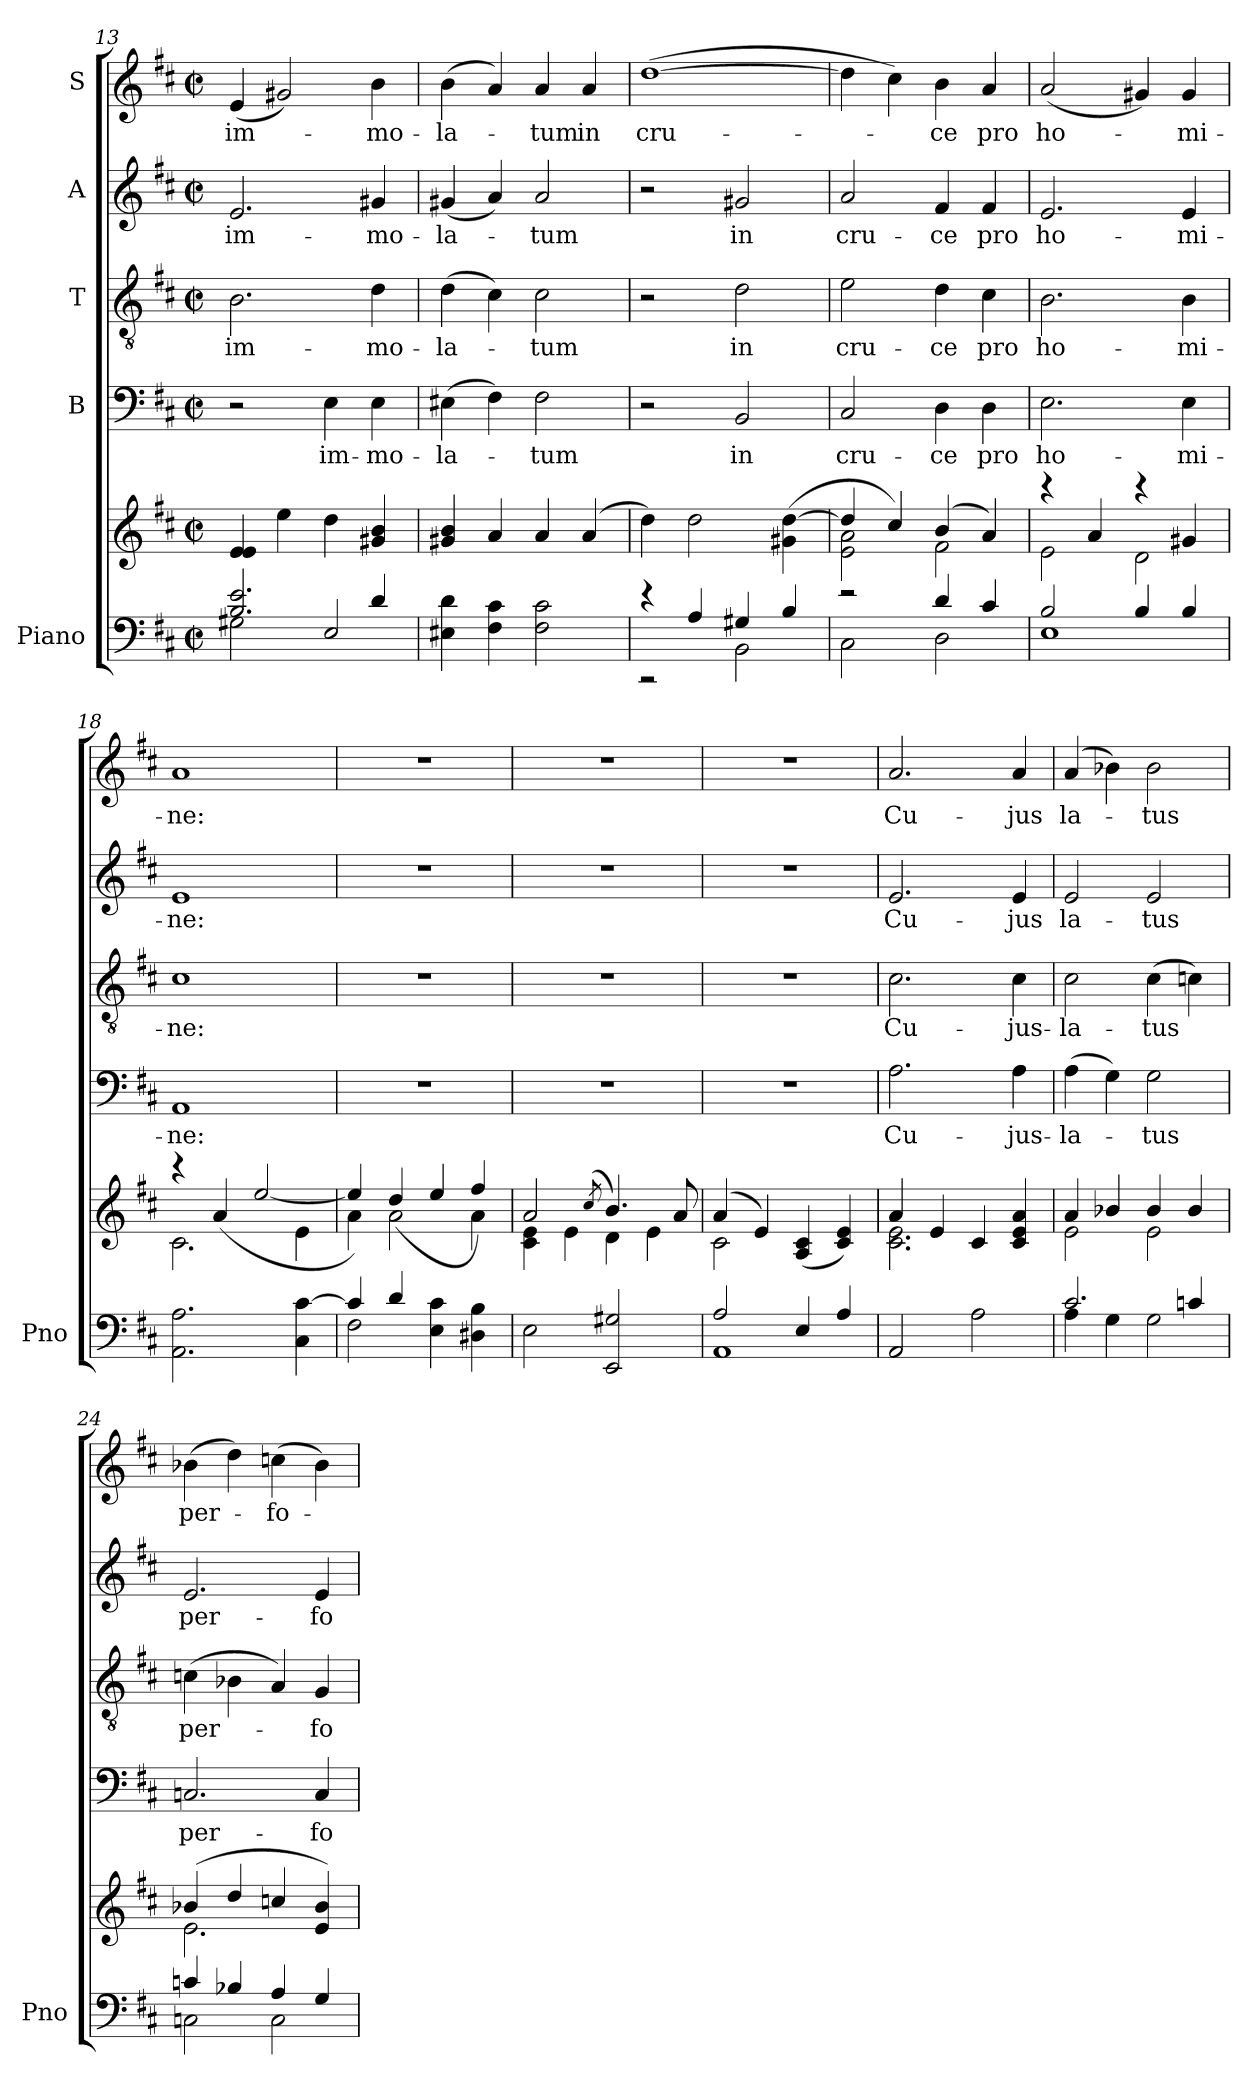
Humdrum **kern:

**kern	**kern	**kern	**text	**kern	**text	**kern	**text	**kern	**text
*part5	*part5	*part4	*part4	*part3	*part3	*part2	*part2	*part1	*part1
*staff6	*staff5	*staff4	*staff4	*staff3	*staff3	*staff2	*staff2	*staff1	*staff1
*I"Piano	*	*I"B	*	*I"T	*	*I"A	*	*I"S	*
*I'Pno	*	*	*	*	*	*	*	*	*
*clefF4	*clefG2	*clefF4	*	*clefGv2	*	*clefG2	*	*clefG2	*
*k[f#c#]	*k[f#c#]	*k[f#c#]	*	*k[f#c#]	*	*k[f#c#]	*	*k[f#c#]	*
*M2/2	*M2/2	*M2/2	*	*M2/2	*	*M2/2	*	*M2/2	*
*met(c|)	*met(c|)	*met(c|)	*	*met(c|)	*	*met(c|)	*	*met(c|)	*
=13	=13	=13	=13	=13	=13	=13	=13	=13	=13
*^	*	*	*	*	*	*	*	*	*
2G#X\	2.B/ 2.e/	4e/ 4e/	2r	.	2.B\	im-	2.e/	im-	(4e/	im-
.	.	4ee\	.	.	.	.	.	.	2g#X/)	.
2E/	.	4dd\	4E\	im-	.	.	.	.	.	.
.	4d/	4g#X/ 4b/	4E\	-mo-	4d\	-mo-	4g#X/	-mo-	4b\	-mo-
*v	*v	*	*	*	*	*	*	*	*	*
=14	=14	=14	=14	=14	=14	=14	=14	=14	=14
4E#X\ 4d\	4g#X/ 4b/	(4E#X\	-la-	(4d\	-la-	(4g#X/	-la-	(4b\	-la-
4F#\ 4c#\	4a/	4F#\)	.	4c#\)	.	4a/)	.	4a/)	.
2F#\ 2c#\	4a/	2F#\	-tum	2c#\	-tum	2a/	-tum	4a/	-tum
.	(4a/	.	.	.	.	.	.	4a/	in
!!LO:PB:g=z
=15	=15	=15	=15	=15	=15	=15	=15	=15	=15
*^	*	*	*	*	*	*	*	*	*
2rCC	4re	4dd\)	2r	.	2r	.	2r	.	(>[1dd	cru-
.	4A/	2dd\	.	.	.	.	.	.	.	.
2BB\	4G#X/	.	2BB/	in	2d\	in	2g#X/	in	.	.
.	4B/	(>4g#X\ [4dd\	.	.	.	.	.	.	.	.
=16	=16	=16	=16	=16	=16	=16	=16	=16	=16	=16
*	*	*^	*	*	*	*	*	*	*	*
2C#\	2re	4dd/]	2e\ 2a\	2C#/	cru-	2e\	cru-	2a/	cru-	4dd\]	.
.	.	4cc#/)	.	.	.	.	.	.	.	4cc#\)	.
2D\	4d/	(4b/	2f#\	4D\	-ce	4d\	-ce	4f#/	-ce	4b\	-ce
.	4c#/	4a/)	.	4D\	pro	4c#\	pro	4f#/	pro	4a/	pro
=17	=17	=17	=17	=17	=17	=17	=17	=17	=17	=17	=17
1E	2B/	2e\	4rccc	2.E\	ho-	2.B\	ho-	2.e/	ho-	(2a/	ho-
.	.	.	4a/	.	.	.	.	.	.	.	.
.	4B/	2d\	4rccc	.	.	.	.	.	.	4g#X/)	.
.	4B/	.	4g#X/	4E\	-mi-	4B\	mi-	4e/	-mi-	4g#/	-mi-
*v	*v	*	*	*	*	*	*	*	*	*	*
=18	=18	=18	=18	=18	=18	=18	=18	=18	=18	=18
2.AA\ 2.A\	2.c#\	4rccc	1AA	-ne:	1c#	-ne:	1e	-ne:	1a	-ne:
.	.	(4a/	.	.	.	.	.	.	.	.
.	.	[2ee/	.	.	.	.	.	.	.	.
4C#\ [4c#\	4e\	.	.	.	.	.	.	.	.	.
=19	=19	=19	=19	=19	=19	=19	=19	=19	=19	=19
*^	*	*	*	*	*	*	*	*	*	*
4c#/]	2F#\	4a\	4ee/])	1r	.	1r	.	1r	.	1r	.
4d/	.	2a\	(4dd/	.	.	.	.	.	.	.	.
4E\ 4c#\	2ryy	.	4ee/	.	.	.	.	.	.	.	.
4D#X\ 4B\	.	4a\	4ff#/)	.	.	.	.	.	.	.	.
*v	*v	*	*	*	*	*	*	*	*	*	*
=20	=20	=20	=20	=20	=20	=20	=20	=20	=20	=20
2E\	2a/	4c#\ 4e\	1r	.	1r	.	1r	.	1r	.
.	.	4e\	.	.	.	.	.	.	.	.
.	(8qcc#/	.	.	.	.	.	.	.	.	.
2EE/ 2G#X/	4.b/)	4d\	.	.	.	.	.	.	.	.
.	.	4e\	.	.	.	.	.	.	.	.
.	8a/	.	.	.	.	.	.	.	.	.
=21	=21	=21	=21	=21	=21	=21	=21	=21	=21	=21
*^	*	*	*	*	*	*	*	*	*	*
1AA	2A/	(>4a/	2c#\	1r	.	1r	.	1r	.	1r	.
.	.	4e/)	.	.	.	.	.	.	.	.	.
.	4E/	(>4A/ 4c#/	2ryy	.	.	.	.	.	.	.	.
.	4A/	4c#/ 4e/)	.	.	.	.	.	.	.	.	.
*v	*v	*	*	*	*	*	*	*	*	*	*
=22	=22	=22	=22	=22	=22	=22	=22	=22	=22	=22
2AA/	4a/	2.c#\ 2.e\	2.A\	Cu-	2.c#\	Cu-	2.e/	Cu-	2.a/	Cu-
.	4e/	.	.	.	.	.	.	.	.	.
2A\	4c#/	.	.	.	.	.	.	.	.	.
.	4c#/ 4e/ 4a/	4ryy	4A\	-jus-	4c#\	-jus-	4e/	-jus	4a/	-jus
!!LO:LB:g=z
=23	=23	=23	=23	=23	=23	=23	=23	=23	=23	=23
*^	*	*	*	*	*	*	*	*	*	*
4A\	2.c#/	4a/	2e\	(4A\	-la-	2c#\	-la-	2e/	la-	(4a/	la-
4G\	.	4b-X/	.	4G\)	.	.	.	.	.	4b-X\)	.
2G\	.	4b-/	2e\	2G\	-tus	(4c#\	-tus	2e/	-tus	2b-\	-tus
.	4cn/	4b-/	.	.	.	4cn\)	.	.	.	.	.
=24	=24	=24	=24	=24	=24	=24	=24	=24	=24	=24	=24
2Cn\	4cn/	(4b-X/	2.e\	2.Cn/	per-	(4cn\	per-	2.e/	per-	(4b-X\	per-
.	4B-X/	4dd/	.	.	.	4B-X\	.	.	.	4dd\)	.
2C\	4A/	4ccn/	.	.	.	4A/)	.	.	.	(4ccn\	-fo-
.	4G/	4e/ 4b-/)	4ryy	4C/	-fo-	4G/	-fo-	4e/	-fo-	4b-\)	.
*v	*v	*	*	*	*	*	*	*	*	*	*
*	*v	*v	*	*	*	*	*	*	*	*
=	=	=	=	=	=	=	=	=	=
*-	*-	*-	*-	*-	*-	*-	*-	*-	*-
